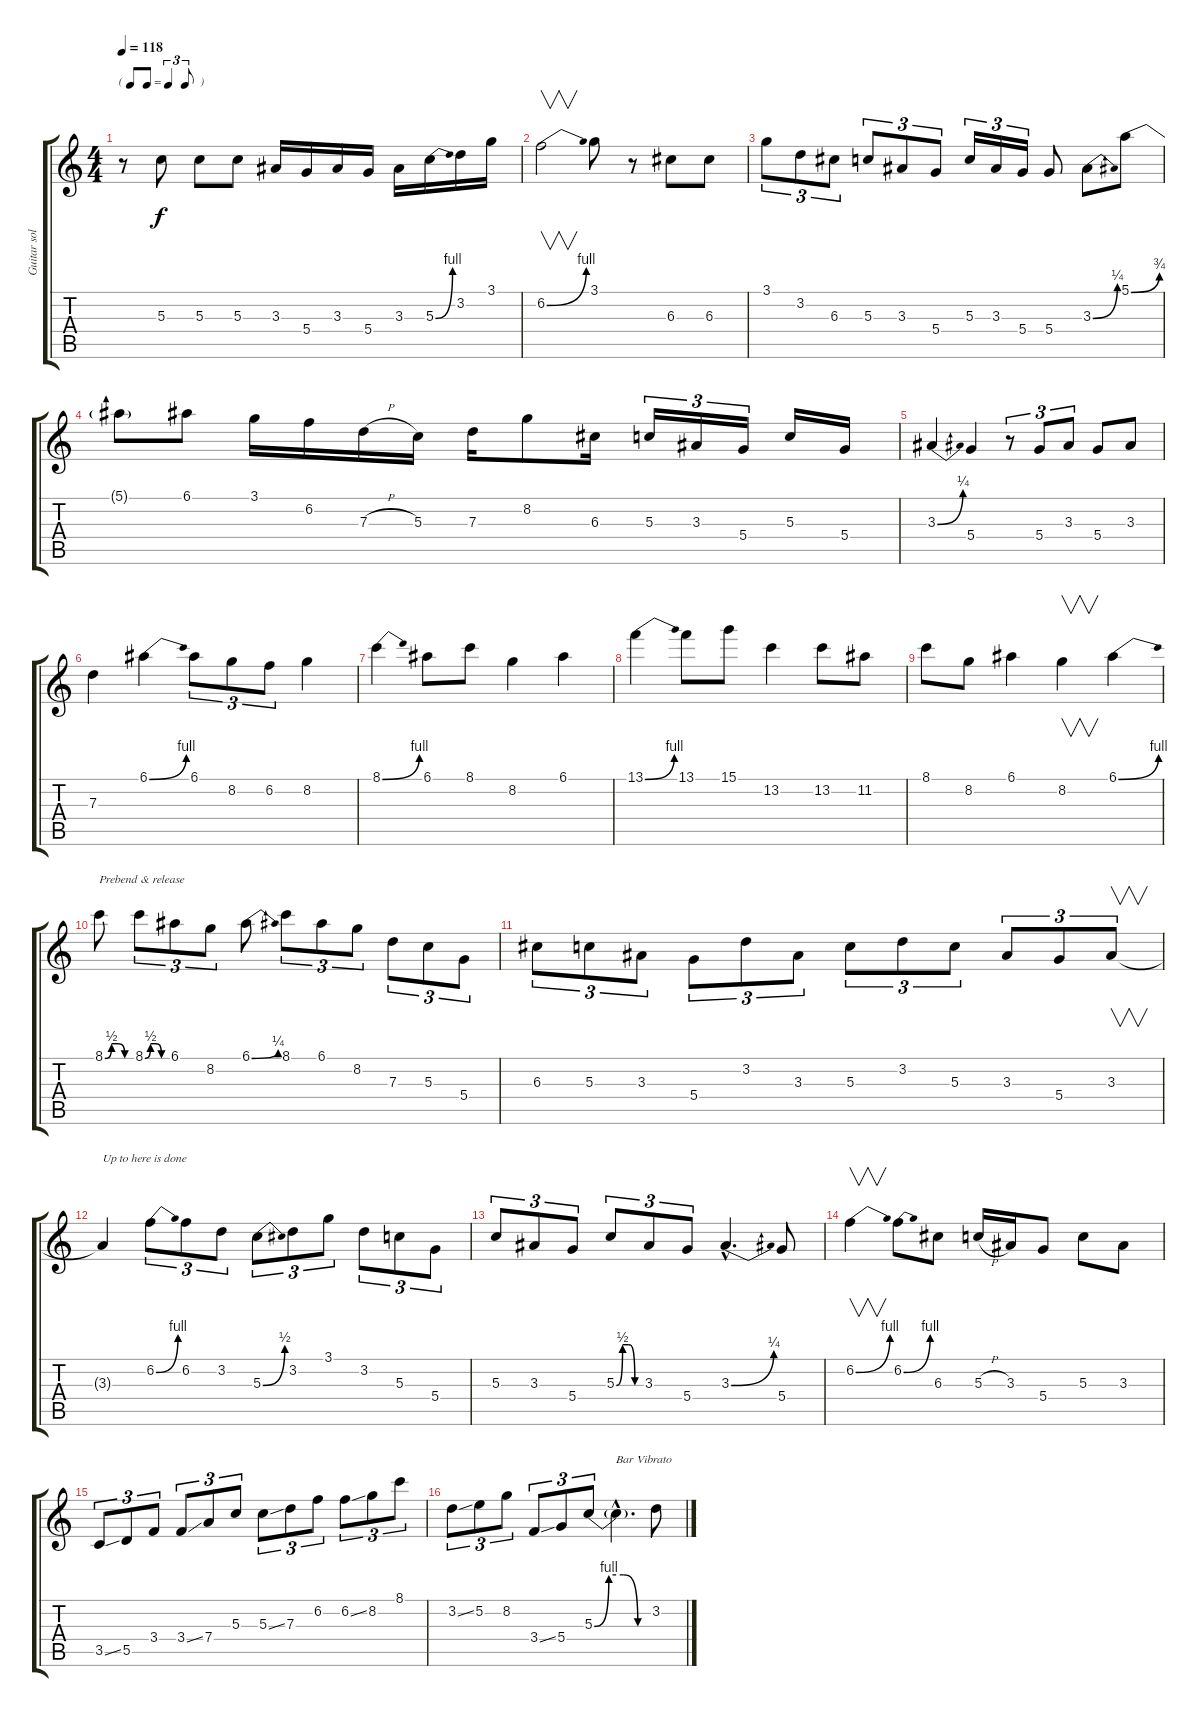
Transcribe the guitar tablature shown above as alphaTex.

\track ("Guitar solo" "Guitar sol") {instrument overdrivenguitar}
\staff {score tabs}
\tuning (E4 B3 G3 D3 A2 E2) {hide}
\ts (4 4)
\tf triplet8th
\tempo 118
\clef g2
\ks c
r.8{dy f} 5.3.8 5.3.8 5.3.8 3.3.16 5.4.16 3.3.16 5.4.16 3.3.16 5.3{be (bend 0 0 60 4)}.16 3.2.16 3.1.16 |
6.2{be (bend 0 0 60 4)}.2{v} 3.1.8 r.8 6.3.8 6.3.8 |
3.1.8{tu (3 2)} 3.2.8{tu (3 2)} 6.3.8{tu (3 2)} 5.3.8{tu (3 2)} 3.3.8{tu (3 2)} 5.4.8{tu (3 2)} 5.3.16{tu (3 2)} 3.3.16{tu (3 2)} 5.4.16{tu (3 2)} 5.4.8 3.3{be (bend 0 0 60 1)}.8 5.1{be (bend 0 0 60 3)}.8 |
5.1{t}.8 6.1.8 3.1.16 6.2.16 7.3{h}.16 5.3.16 7.3.16 8.2.8 6.3.16 5.3.16{tu (3 2)} 3.3.16{tu (3 2)} 5.4.16{tu (3 2)} 5.3.16 5.4.16 |
3.3{be (bend 0 0 60 1)}.4 5.4.4 r.8{tu (3 2)} 5.4.8{tu (3 2)} 3.3.8{tu (3 2)} 5.4.8 3.3.8 |
7.3.4 6.1{be (bend 0 0 60 4)}.4 6.1.8{tu (3 2)} 8.2.8{tu (3 2)} 6.2.8{tu (3 2)} 8.2.4 |
8.1{be (bend 0 0 60 4)}.4 6.1.8 8.1.8 8.2.4 6.1.4 |
13.1{be (bend 0 0 60 4)}.4 13.1.8 15.1.8 13.2.4 13.2.8 11.2.8 |
8.1.8 8.2.8 6.1.4 8.2.4{v} 6.1{be (bend 0 0 60 4)}.4 |
8.1{be (custom 0 0 15 2 30 2 45 0 60 0)}.8{txt "Prebend & release"} 8.1{be (custom 0 0 15 2 30 2 45 0 60 0)}.8{tu (3 2)} 6.1.8{tu (3 2)} 8.2.8{tu (3 2)} 6.1{be (bend 0 0 60 1)}.8 8.1.8{tu (3 2)} 6.1.8{tu (3 2)} 8.2.8{tu (3 2)} 7.3.8{tu (3 2)} 5.3.8{tu (3 2)} 5.4.8{tu (3 2)} |
6.3.8{tu (3 2)} 5.3.8{tu (3 2)} 3.3.8{tu (3 2)} 5.4.8{tu (3 2)} 3.2.8{tu (3 2)} 3.3.8{tu (3 2)} 5.3.8{tu (3 2)} 3.2.8{tu (3 2)} 5.3.8{tu (3 2)} 3.3.8{tu (3 2)} 5.4.8{tu (3 2)} 3.3.8{v tu (3 2)} |
3.3{t}.4{txt "Up to here is done"} 6.2{be (bend 0 0 60 4)}.8{tu (3 2)} 6.2.8{tu (3 2)} 3.2.8{tu (3 2)} 5.3{be (bend 0 0 60 2)}.8{tu (3 2)} 3.2.8{tu (3 2)} 3.1.8{tu (3 2)} 3.2.8{tu (3 2)} 5.3.8{tu (3 2)} 5.4.8{tu (3 2)} |
5.3.8{tu (3 2)} 3.3.8{tu (3 2)} 5.4.8{tu (3 2)} 5.3{be (custom 0 0 15 2 30 2 45 0 60 0)}.8{tu (3 2)} 3.3.8{tu (3 2)} 5.4.8{tu (3 2)} 3.3{be (bend 0 0 60 1) hac}.4{d} 5.4.8 |
6.2{be (bend 0 0 60 4)}.4{v} 6.2{be (bend 0 0 60 4)}.8 6.3.8 5.3{h}.16 3.3.16 5.4.8 5.3.8 3.3.8 |
3.5{ss}.8{tu (3 2)} 5.5.8{tu (3 2)} 3.4.8{tu (3 2)} 3.4{ss}.8{tu (3 2)} 7.4.8{tu (3 2)} 5.3.8{tu (3 2)} 5.3{ss}.8{tu (3 2)} 7.3.8{tu (3 2)} 6.2.8{tu (3 2)} 6.2{ss}.8{tu (3 2)} 8.2.8{tu (3 2)} 8.1.8{tu (3 2)} |
3.2{ss}.8{tu (3 2)} 5.2.8{tu (3 2)} 8.2.8{tu (3 2)} 3.4{ss}.8{tu (3 2)} 5.4.8{tu (3 2)} 5.3{be (custom 0 0 15 4 30 4 45 0 60 0)}.8{tu (3 2)} 5.3{hac t}.4{d txt "Bar Vibrato"} 3.2.8
